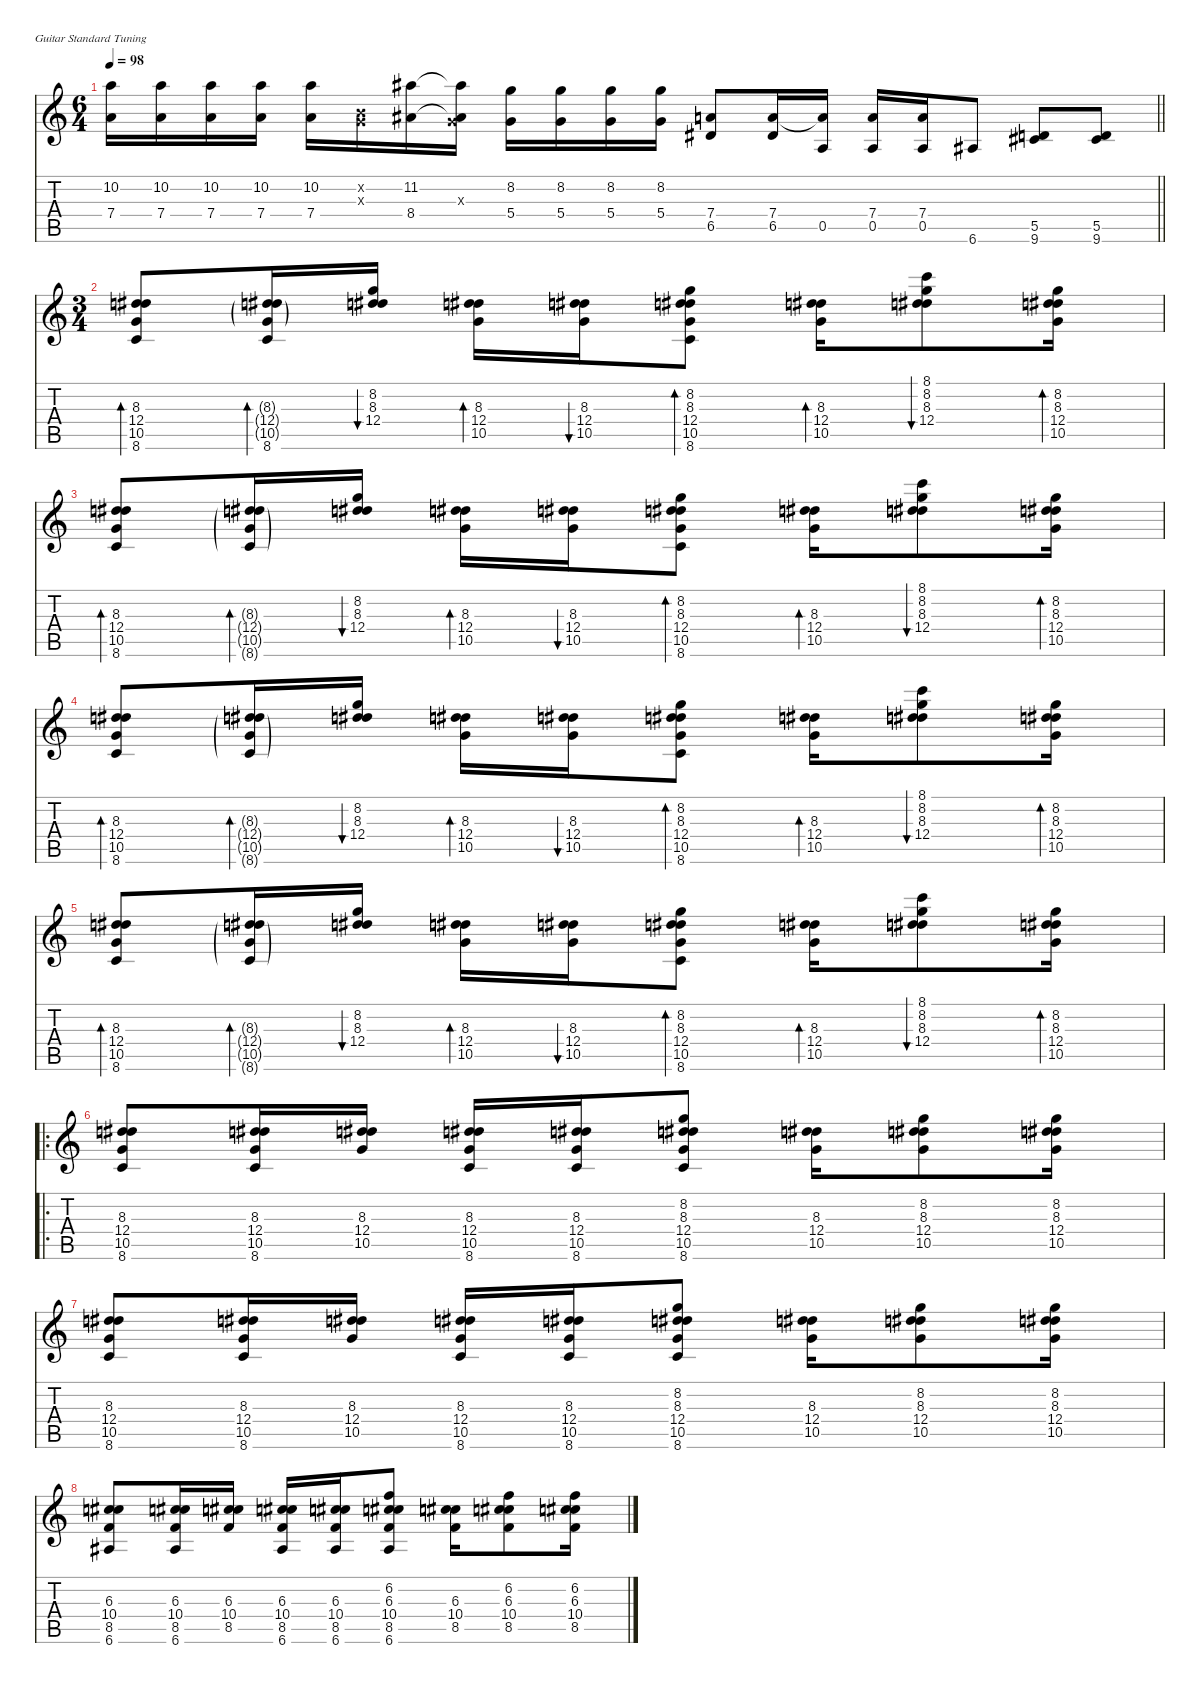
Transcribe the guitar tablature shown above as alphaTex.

\defaultSystemsLayout 4
\hideDynamics
\bracketExtendMode nobrackets
\multiBarRest
\singleTrackTrackNamePolicy hidden
\multiTrackTrackNamePolicy hidden
\firstSystemTrackNameMode fullname
\firstSystemTrackNameOrientation horizontal
\otherSystemsTrackNameOrientation horizontal
\track ("Guitar 1" "gtr1") {instrument acousticguitarsteel}
\staff {score tabs}
\tuning (E4 B3 G3 D3 A2 E2)
\ts (6 4)
\tempo 98
\clef g2
\barLineRight lightlight
\ks c
(10.2 7.4).16{dy mf beam Down} (10.2 7.4).16{beam Down} (10.2 7.4).16{beam Down} (10.2 7.4).16{beam Down} (10.2 7.4).16{dy f beam Down} (0.2{x} 0.3{x}).16{beam Down} (11.2{acc #} 8.4{acc #}).16{dy mf beam Down} (11.2{t acc #} 0.3{x} 8.4{t acc #}).16{dy f beam Down} (8.2 5.4).16{dy mf beam Down} (8.2 5.4).16{beam Down} (8.2 5.4).16{beam Down} (8.2 5.4).16{beam Down} (7.4 6.5{acc #}).8{beam Up} (7.4 6.5{acc #}).16{beam Up} (7.4{t} 0.5).16{dy f beam Up} (7.4 0.5).16{dy mf beam Up} (7.4 0.5).16{beam Up} 6.6{acc #}.8{beam Up} (5.5 9.6{acc #}).8{beam Up} (5.5 9.6{acc #}).8{beam Up} |
\ts (3 4)
\beaming (8 2 2 2)
(8.3{acc #} 12.4 10.5 8.6).8{bd 60 dy ff instrument acousticguitarnylon beam Up} (8.3{g acc #} 12.4{g} 10.5{g} 8.6).16{bd 60 dy f beam Up} (8.2 8.3{acc #} 12.4).16{bu 60 beam Up} (8.3{acc #} 12.4 10.5).16{bd 60 beam Down} (8.3{acc #} 12.4 10.5).16{bu 60 beam Down} (8.2 8.3{acc #} 12.4 10.5 8.6).8{bd 60 dy ff beam Down} (8.3{acc #} 12.4 10.5).16{bd 60 dy f beam Down} (8.1 8.2 8.3{acc #} 12.4).8{bu 60 dy ff beam Down} (8.2 8.3{acc #} 12.4 10.5).16{bd 60 dy f beam Down} |
(8.3{acc #} 12.4 10.5 8.6).8{bd 60 dy ff beam Up} (8.3{g acc #} 12.4{g} 10.5{g} 8.6{g}).16{bd 60 dy mf beam Up} (8.2 8.3{acc #} 12.4).16{bu 60 dy f beam Up} (8.3{acc #} 12.4 10.5).16{bd 60 beam Down} (8.3{acc #} 12.4 10.5).16{bu 60 beam Down} (8.2 8.3{acc #} 12.4 10.5 8.6).8{bd 60 dy ff beam Down} (8.3{acc #} 12.4 10.5).16{bd 60 dy f beam Down} (8.1 8.2 8.3{acc #} 12.4).8{bu 60 beam Down} (8.2 8.3{acc #} 12.4 10.5).16{bd 60 beam Down} |
(8.3{acc #} 12.4 10.5 8.6).8{bd 60 dy ff beam Up} (8.3{g acc #} 12.4{g} 10.5{g} 8.6{g}).16{bd 60 dy mf beam Up} (8.2 8.3{acc #} 12.4).16{bu 60 dy f beam Up} (8.3{acc #} 12.4 10.5).16{bd 60 beam Down} (8.3{acc #} 12.4 10.5).16{bu 60 beam Down} (8.2 8.3{acc #} 12.4 10.5 8.6).8{bd 60 dy ff beam Down} (8.3{acc #} 12.4 10.5).16{bd 60 dy f beam Down} (8.1 8.2 8.3{acc #} 12.4).8{bu 60 dy ff beam Down} (8.2 8.3{acc #} 12.4 10.5).16{bd 60 dy f beam Down} |
(8.3{acc #} 12.4 10.5 8.6).8{bd 60 dy ff beam Up} (8.3{g acc #} 12.4{g} 10.5{g} 8.6{g}).16{bd 60 dy mf beam Up} (8.2 8.3{acc #} 12.4).16{bu 60 dy f beam Up} (8.3{acc #} 12.4 10.5).16{bd 60 beam Down} (8.3{acc #} 12.4 10.5).16{bu 60 beam Down} (8.2 8.3{acc #} 12.4 10.5 8.6).8{bd 60 beam Down} (8.3{acc #} 12.4 10.5).16{bd 60 beam Down} (8.1 8.2 8.3{acc #} 12.4).8{bu 60 beam Down} (8.2 8.3{acc #} 12.4 10.5).16{bd 60 beam Down} |
\ro
(8.3{acc #} 12.4 10.5 8.6).8{dy ff instrument distortionguitar beam Up} (8.3{acc #} 12.4 10.5 8.6).16{beam Up} (8.3{acc #} 12.4 10.5).16{beam Up} (8.3{acc #} 12.4 10.5 8.6).16{beam Up} (8.3{acc #} 12.4 10.5 8.6).16{beam Up} (8.2 8.3{acc #} 12.4 10.5 8.6).8{beam Up} (8.3{acc #} 12.4 10.5).16{beam Down} (8.2 8.3{acc #} 12.4 10.5).8{beam Down} (8.2 8.3{acc #} 12.4 10.5).16{beam Down} |
(8.3{acc #} 12.4 10.5 8.6).8{beam Up} (8.3{acc #} 12.4 10.5 8.6).16{beam Up} (8.3{acc #} 12.4 10.5).16{beam Up} (8.3{acc #} 12.4 10.5 8.6).16{beam Up} (8.3{acc #} 12.4 10.5 8.6).16{beam Up} (8.2 8.3{acc #} 12.4 10.5 8.6).8{beam Up} (8.3{acc #} 12.4 10.5).16{beam Down} (8.2 8.3{acc #} 12.4 10.5).8{beam Down} (8.2 8.3{acc #} 12.4 10.5).16{beam Down} |
(6.3{acc #} 10.4 8.5 6.6{acc #}).8{beam Up} (6.3{acc #} 10.4 8.5 6.6{acc #}).16{beam Up} (6.3{acc #} 10.4 8.5).16{beam Up} (6.3{acc #} 10.4 8.5 6.6{acc #}).16{beam Up} (6.3{acc #} 10.4 8.5 6.6{acc #}).16{beam Up} (6.2 6.3{acc #} 10.4 8.5 6.6{acc #}).8{beam Up} (6.3{acc #} 10.4 8.5).16{beam Down} (6.2 6.3{acc #} 10.4 8.5).8{beam Down} (6.2 6.3{acc #} 10.4 8.5).16{beam Down}
